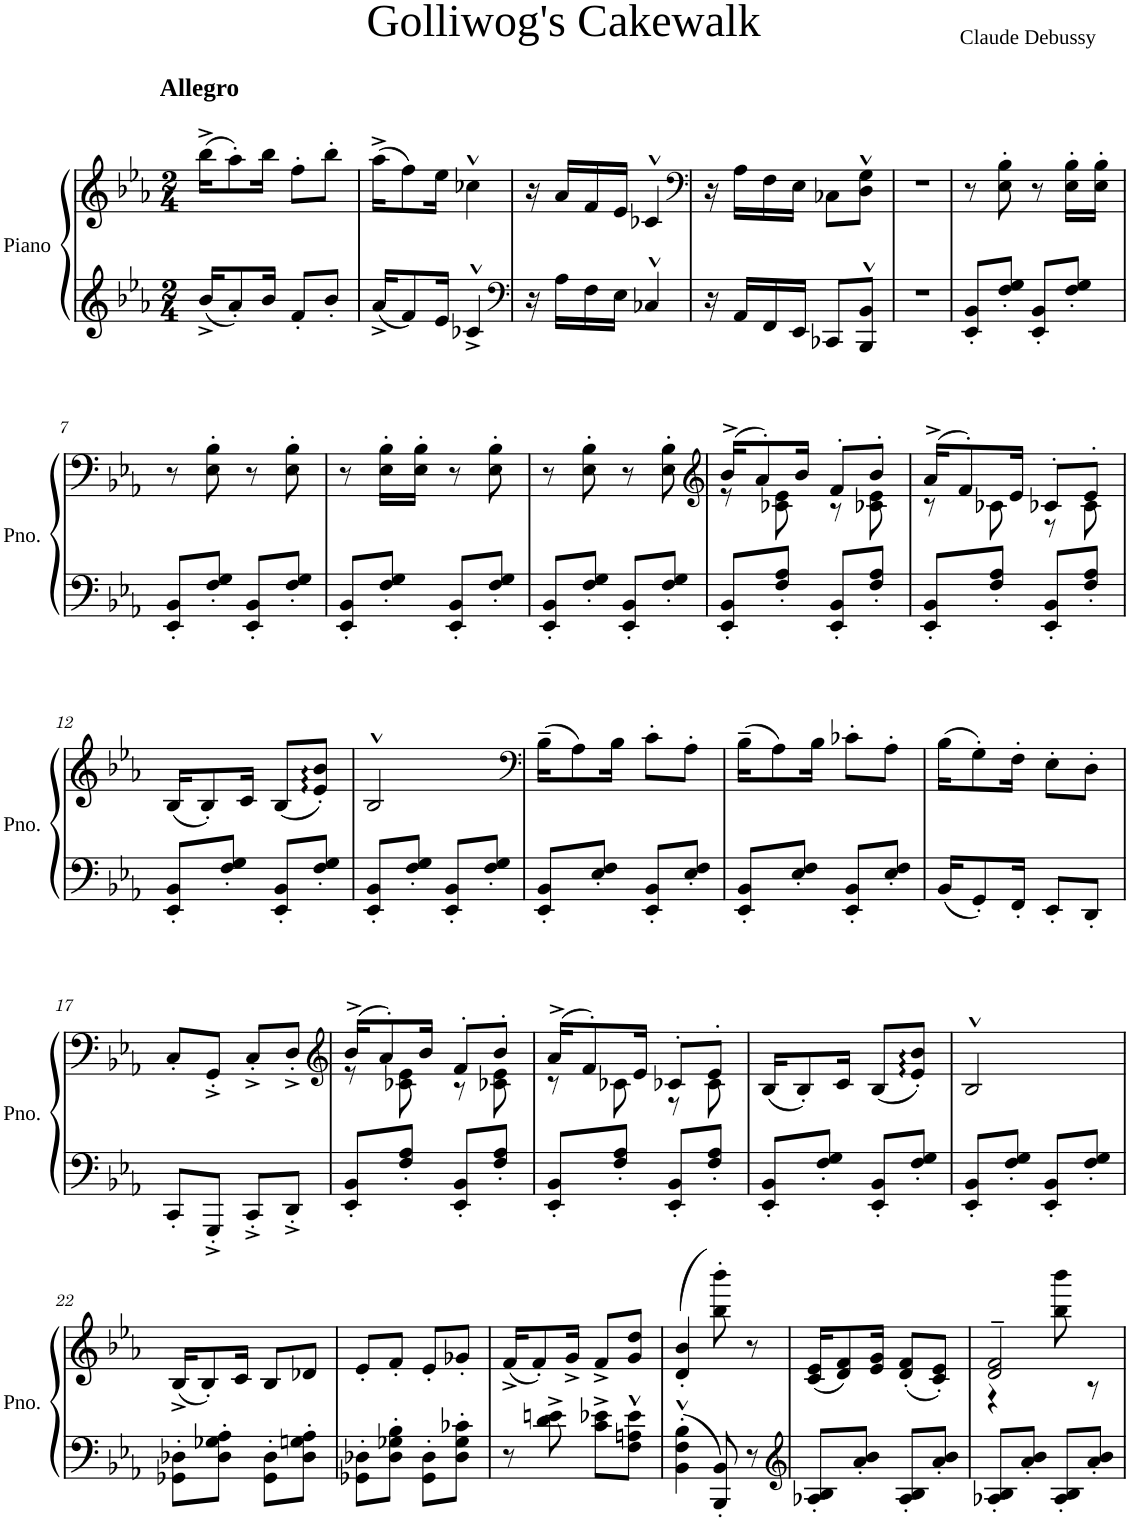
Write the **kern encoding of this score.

**kern	**kern
*part1	*part1
*staff2	*staff1
*I"Piano	*
*I'Pno.	*
*clefG2	*clefG2
*k[b-e-a-]	*k[b-e-a-]
*M2/4	*M2/4
=1	=1
!	!LO:TX:a:B:t=Allegro
16b-^/KL	(16bb-^\KL
8a-'/	8aa-'\)
16b-/Jk	16bb-\Jk
8f'/L	8ff'\L
8b-'/J	8bb-'\J
=2	=2
16a-^/KL	(16aa-^\KL
8f/	8ff\)
16e-/Jk	16ee-\Jk
4c-X^^^/	4cc-X^^\
=3	=3
*clefF4	*
16r	16r
16A-\LL	16a-/LL
16F\	16f/
16E-\JJ	16e-/JJ
4C-X^^/	4c-X^^/
=4	=4
*	*clefF4
16r	16r
16AA-/LL	16A-\LL
16FF/	16F\
16EE-/JJ	16E-\JJ
8CC-X/L	8C-X\L
8BBB-/^^ 8BB-/^^J	8D\^^ 8G\^^J
=5	=5
2r	2r
=6	=6
8EE-/' 8BB-/'L	8r
8F/' 8G/'J	8E-\' 8B-\'
8EE-/' 8BB-/'L	8r
8F/' 8G/'J	16E-\' 16B-\'LL
.	16E-\' 16B-\'JJ
!!LO:LB:g=z
=7	=7
8EE-/' 8BB-/'L	8r
8F/' 8G/'J	8E-\' 8B-\'
8EE-/' 8BB-/'L	8r
8F/' 8G/'J	8E-\' 8B-\'
=8	=8
8EE-/' 8BB-/'L	8r
8F/' 8G/'J	16E-\' 16B-\'LL
.	16E-\' 16B-\'JJ
8EE-/' 8BB-/'L	8r
8F/' 8G/'J	8E-\' 8B-\'
=9	=9
8EE-/' 8BB-/'L	8r
8F/' 8G/'J	8E-\' 8B-\'
8EE-/' 8BB-/'L	8r
8F/' 8G/'J	8E-\' 8B-\'
=10	=10
*	*clefG2
*	*^
8EE-/' 8BB-/'L	(16b-^/KL	8r
.	8a-'/)	.
8F/' 8A-/'J	.	8c-X\ 8e-\
.	16b-/Jk	.
8EE-/' 8BB-/'L	8f'/L	8r
8F/' 8A-/'J	8b-'/J	8c-X\ 8e-\
=11	=11	=11
8EE-/' 8BB-/'L	(16a-^/KL	8r
.	8f'/)	.
8F/' 8A-/'J	.	8c-X\
.	16e-/Jk	.
8EE-/' 8BB-/'L	8c-X'/L	8r
8F/' 8A-/'J	8e-'/J	8c-\
*	*v	*v
!!LO:LB:g=z
=12	=12
8EE-/' 8BB-/'L	(16B-/KL
.	8B-'/)
8F/' 8G/'J	.
.	16c/Jk
8EE-/' 8BB-/'L	(8B-/L
8F/' 8G/'J	8e-/' 8b-/'J)
=13	=13
8EE-/' 8BB-/'L	2B-^^/
8F/' 8G/'J	.
8EE-/' 8BB-/'L	.
8F/' 8G/'J	.
=14	=14
*	*clefF4
8EE-/' 8BB-/'L	(16B-~\KL
.	8A-\)
8E-/' 8F/'J	.
.	16B-\Jk
8EE-/' 8BB-/'L	8c'\L
8E-/' 8F/'J	8A-'\J
=15	=15
8EE-/' 8BB-/'L	(16B-~\KL
.	8A-\)
8E-/' 8F/'J	.
.	16B-\Jk
8EE-/' 8BB-/'L	8c-X'\L
8E-/' 8F/'J	8A-'\J
=16	=16
16BB-/KL	(16B-\KL
8GG'/	8G'\)
16FF'/Jk	16F'\Jk
8EE-'/L	8E-'\L
8DD'/J	8D'\J
!!LO:LB:g=z
=17	=17
8CC'/L	8C'/L
8GGG'^/J	8GG'^/J
8CC'^/L	8C'^/L
8DD'^/J	8D'^/J
=18	=18
*	*clefG2
*	*^
8EE-/' 8BB-/'L	(16b-^/KL	8r
.	8a-'/)	.
8F/' 8A-/'J	.	8c-X\ 8e-\
.	16b-/Jk	.
8EE-/' 8BB-/'L	8f'/L	8r
8F/' 8A-/'J	8b-'/J	8c-X\ 8e-\
=19	=19	=19
8EE-/' 8BB-/'L	(16a-^/KL	8r
.	8f'/)	.
8F/' 8A-/'J	.	8c-X\
.	16e-/Jk	.
8EE-/' 8BB-/'L	8c-X'/L	8r
8F/' 8A-/'J	8e-'/J	8c-\
*	*v	*v
=20	=20
8EE-/' 8BB-/'L	(16B-/KL
.	8B-'/)
8F/' 8G/'J	.
.	16c/Jk
8EE-/' 8BB-/'L	(8B-/L
8F/' 8G/'J	8e-/' 8b-/'J)
=21	=21
8EE-/' 8BB-/'L	2B-^^/
8F/' 8G/'J	.
8EE-/' 8BB-/'L	.
8F/' 8G/'J	.
!!LO:LB:g=z
=22	=22
8GG-X\' 8D-X\'L	(16B-^/KL
.	8B-'/)
8D-\' 8G-X\' 8A-\'J	.
.	16c/Jk
8GG-\' 8D-\'L	8B-/L
8D-\' 8Gn\' 8A-\'J	8d-X/J
=23	=23
8GG-X\' 8D-X\'L	8e-'/L
8D-\' 8G-X\' 8B-\'J	8f'/J
8GG-\' 8D-\'L	8e-'/L
8D-\' 8G-\' 8c-X\'J	8g-X'/J
=24	=24
8r	(16f^/KL
.	8f'/)
8d\^ 8en\^	.
.	16g^/Jk
8c\^ 8e-X\^L	8f^/L
8F\'^^ 8An\'^^ 8e-\'^^J	8g/ 8dd/J
=25	=25
4BB-\'^^ 4F\'^^ 4B-\'^^	(4d/' 4b-/'
8BBB-/' 8BB-/'	8bb-\' 8bbb-\')
8r	8r
=26	=26
*clefG2	*
8A-X/' 8B-/'L	(16c/ 16e-/KL
.	8d/ 8f/)
8a-/' 8b-/'J	.
.	16e-/ 16g/Jk
8A-/' 8B-/'L	(8d/' 8f/'L
8a-/' 8b-/'J	8c/' 8e-/'J)
=27	=27
*	*^
8A-X/' 8B-/'L	2d/~ 2f/~	4r
8a-/' 8b-/'J	.	.
8A-/' 8B-/'L	.	8bb-\ 8bbb-\
8a-/' 8b-/'J	.	8r
*	*v	*v
=	=
*-	*-
